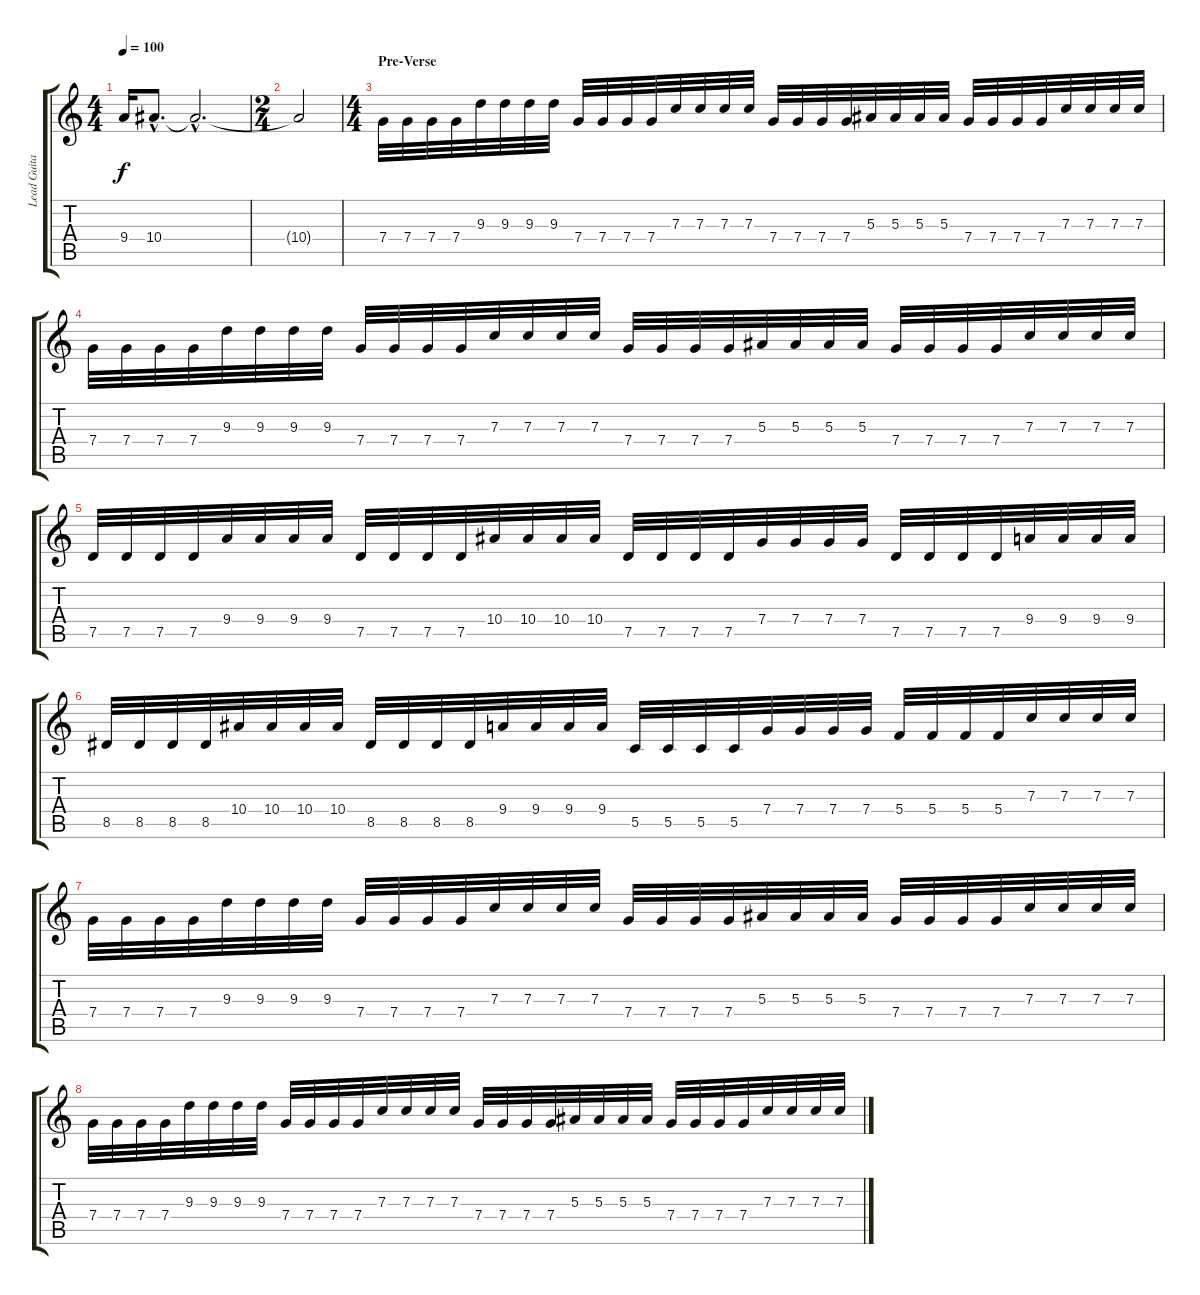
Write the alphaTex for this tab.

\track ("Lead Guitar (Left track)" "Lead Guita") {instrument distortionguitar}
\staff {score tabs}
\tuning (D4 A3 F3 C3 G2 D2) {hide}
\ts (4 4)
\tempo 100
\clef g2
\ks c
9.4.16{dy f} 10.4{hac}.8{d} 10.4{hac t}.2{d} |
\ts (2 4)
10.4{t}.2 |
\ts (4 4)
\section ("" "Pre-Verse")
7.4.32 7.4.32 7.4.32 7.4.32 9.3.32 9.3.32 9.3.32 9.3.32 7.4.32 7.4.32 7.4.32 7.4.32 7.3.32 7.3.32 7.3.32 7.3.32 7.4.32 7.4.32 7.4.32 7.4.32 5.3.32 5.3.32 5.3.32 5.3.32 7.4.32 7.4.32 7.4.32 7.4.32 7.3.32 7.3.32 7.3.32 7.3.32 |
7.4.32 7.4.32 7.4.32 7.4.32 9.3.32 9.3.32 9.3.32 9.3.32 7.4.32 7.4.32 7.4.32 7.4.32 7.3.32 7.3.32 7.3.32 7.3.32 7.4.32 7.4.32 7.4.32 7.4.32 5.3.32 5.3.32 5.3.32 5.3.32 7.4.32 7.4.32 7.4.32 7.4.32 7.3.32 7.3.32 7.3.32 7.3.32 |
7.5.32 7.5.32 7.5.32 7.5.32 9.4.32 9.4.32 9.4.32 9.4.32 7.5.32 7.5.32 7.5.32 7.5.32 10.4.32 10.4.32 10.4.32 10.4.32 7.5.32 7.5.32 7.5.32 7.5.32 7.4.32 7.4.32 7.4.32 7.4.32 7.5.32 7.5.32 7.5.32 7.5.32 9.4.32 9.4.32 9.4.32 9.4.32 |
8.5.32 8.5.32 8.5.32 8.5.32 10.4.32 10.4.32 10.4.32 10.4.32 8.5.32 8.5.32 8.5.32 8.5.32 9.4.32 9.4.32 9.4.32 9.4.32 5.5.32 5.5.32 5.5.32 5.5.32 7.4.32 7.4.32 7.4.32 7.4.32 5.4.32 5.4.32 5.4.32 5.4.32 7.3.32 7.3.32 7.3.32 7.3.32 |
7.4.32 7.4.32 7.4.32 7.4.32 9.3.32 9.3.32 9.3.32 9.3.32 7.4.32 7.4.32 7.4.32 7.4.32 7.3.32 7.3.32 7.3.32 7.3.32 7.4.32 7.4.32 7.4.32 7.4.32 5.3.32 5.3.32 5.3.32 5.3.32 7.4.32 7.4.32 7.4.32 7.4.32 7.3.32 7.3.32 7.3.32 7.3.32 |
7.4.32 7.4.32 7.4.32 7.4.32 9.3.32 9.3.32 9.3.32 9.3.32 7.4.32 7.4.32 7.4.32 7.4.32 7.3.32 7.3.32 7.3.32 7.3.32 7.4.32 7.4.32 7.4.32 7.4.32 5.3.32 5.3.32 5.3.32 5.3.32 7.4.32 7.4.32 7.4.32 7.4.32 7.3.32 7.3.32 7.3.32 7.3.32
